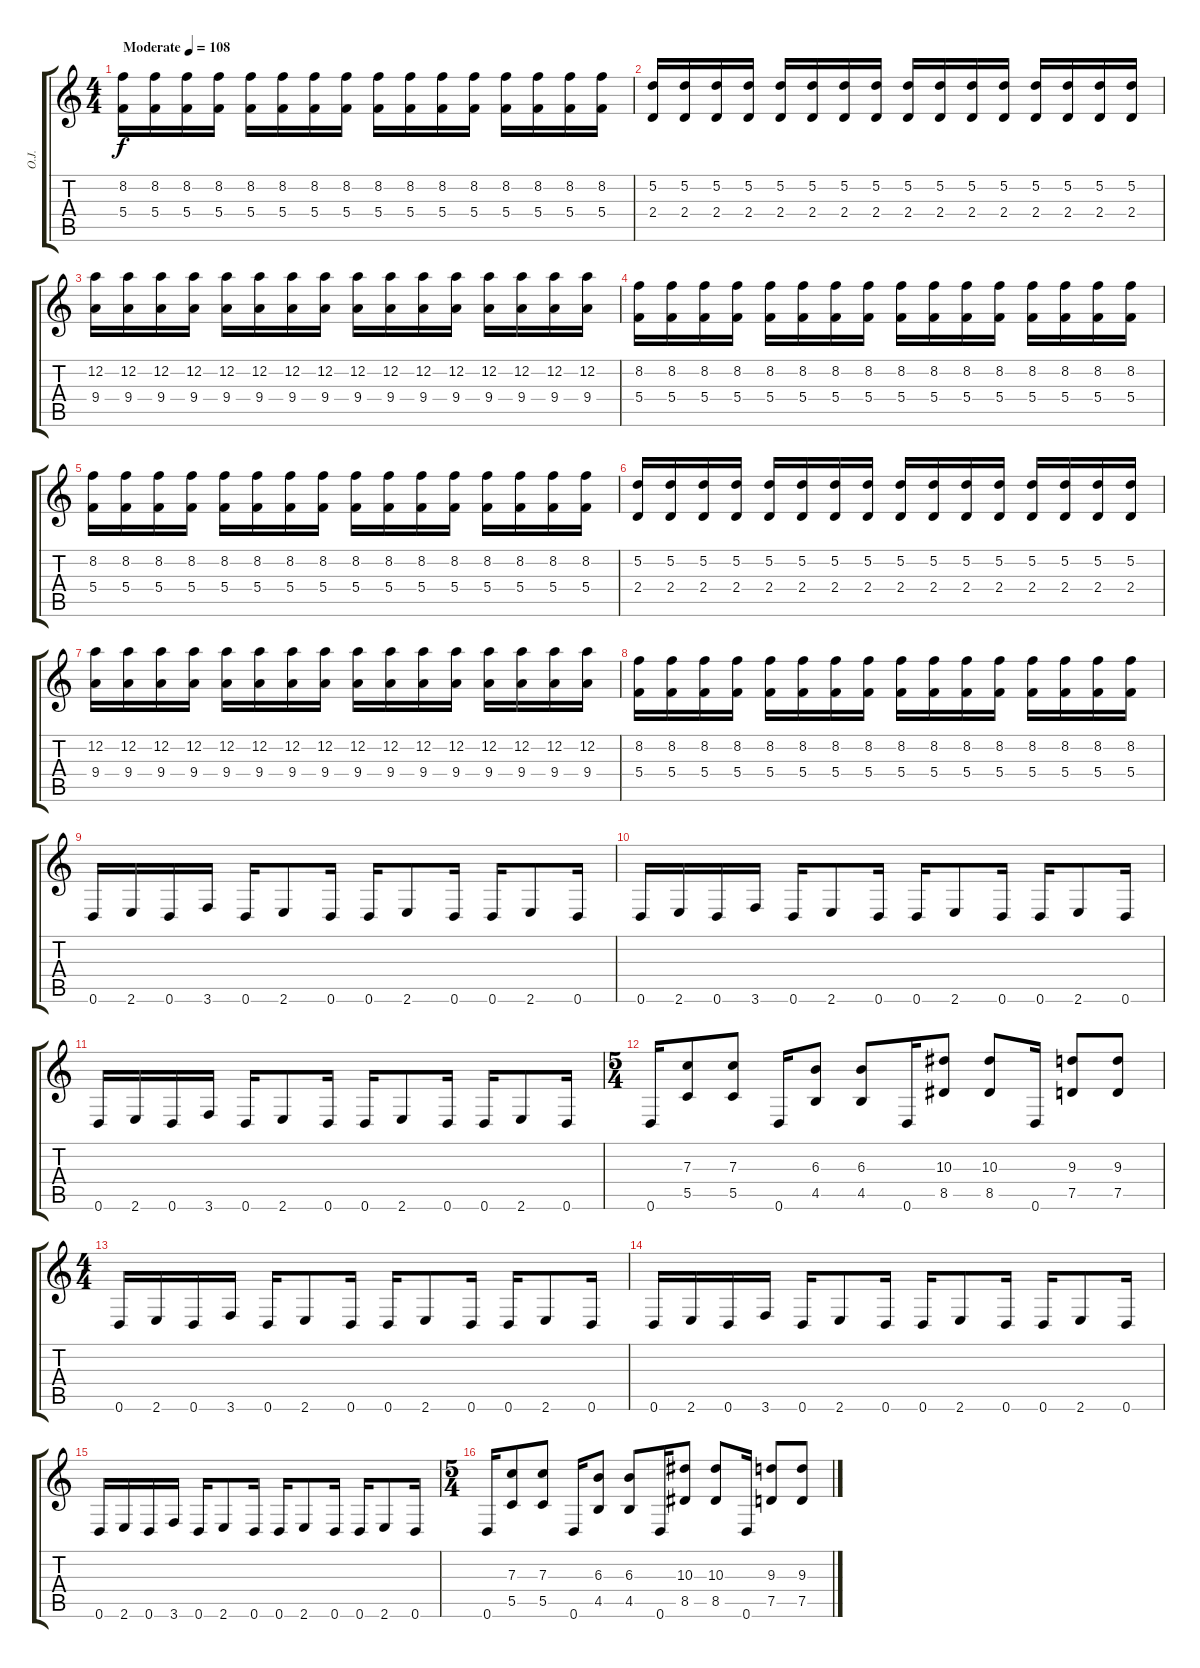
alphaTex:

\track ("O.J." "O.J.") {instrument distortionguitar}
\staff {score tabs}
\tuning (D4 A3 F3 C3 G2 D2) {hide}
\ts (4 4)
\tempo (108 "Moderate")
\clef g2
\ks c
(8.2 5.4).16{dy f instrument distortionguitar} (8.2 5.4).16 (8.2 5.4).16 (8.2 5.4).16 (8.2 5.4).16 (8.2 5.4).16 (8.2 5.4).16 (8.2 5.4).16 (8.2 5.4).16 (8.2 5.4).16 (8.2 5.4).16 (8.2 5.4).16 (8.2 5.4).16 (8.2 5.4).16 (8.2 5.4).16 (8.2 5.4).16 |
(5.2 2.4).16 (5.2 2.4).16 (5.2 2.4).16 (5.2 2.4).16 (5.2 2.4).16 (5.2 2.4).16 (5.2 2.4).16 (5.2 2.4).16 (5.2 2.4).16 (5.2 2.4).16 (5.2 2.4).16 (5.2 2.4).16 (5.2 2.4).16 (5.2 2.4).16 (5.2 2.4).16 (5.2 2.4).16 |
(12.2 9.4).16 (12.2 9.4).16 (12.2 9.4).16 (12.2 9.4).16 (12.2 9.4).16 (12.2 9.4).16 (12.2 9.4).16 (12.2 9.4).16 (12.2 9.4).16 (12.2 9.4).16 (12.2 9.4).16 (12.2 9.4).16 (12.2 9.4).16 (12.2 9.4).16 (12.2 9.4).16 (12.2 9.4).16 |
(8.2 5.4).16 (8.2 5.4).16 (8.2 5.4).16 (8.2 5.4).16 (8.2 5.4).16 (8.2 5.4).16 (8.2 5.4).16 (8.2 5.4).16 (8.2 5.4).16 (8.2 5.4).16 (8.2 5.4).16 (8.2 5.4).16 (8.2 5.4).16 (8.2 5.4).16 (8.2 5.4).16 (8.2 5.4).16 |
(8.2 5.4).16 (8.2 5.4).16 (8.2 5.4).16 (8.2 5.4).16 (8.2 5.4).16 (8.2 5.4).16 (8.2 5.4).16 (8.2 5.4).16 (8.2 5.4).16 (8.2 5.4).16 (8.2 5.4).16 (8.2 5.4).16 (8.2 5.4).16 (8.2 5.4).16 (8.2 5.4).16 (8.2 5.4).16 |
(5.2 2.4).16 (5.2 2.4).16 (5.2 2.4).16 (5.2 2.4).16 (5.2 2.4).16 (5.2 2.4).16 (5.2 2.4).16 (5.2 2.4).16 (5.2 2.4).16 (5.2 2.4).16 (5.2 2.4).16 (5.2 2.4).16 (5.2 2.4).16 (5.2 2.4).16 (5.2 2.4).16 (5.2 2.4).16 |
(12.2 9.4).16 (12.2 9.4).16 (12.2 9.4).16 (12.2 9.4).16 (12.2 9.4).16 (12.2 9.4).16 (12.2 9.4).16 (12.2 9.4).16 (12.2 9.4).16 (12.2 9.4).16 (12.2 9.4).16 (12.2 9.4).16 (12.2 9.4).16 (12.2 9.4).16 (12.2 9.4).16 (12.2 9.4).16 |
(8.2 5.4).16 (8.2 5.4).16 (8.2 5.4).16 (8.2 5.4).16 (8.2 5.4).16 (8.2 5.4).16 (8.2 5.4).16 (8.2 5.4).16 (8.2 5.4).16 (8.2 5.4).16 (8.2 5.4).16 (8.2 5.4).16 (8.2 5.4).16 (8.2 5.4).16 (8.2 5.4).16 (8.2 5.4).16 |
0.6.16 2.6.16 0.6.16 3.6.16 0.6.16 2.6.8 0.6.16 0.6.16 2.6.8 0.6.16 0.6.16 2.6.8 0.6.16 |
0.6.16 2.6.16 0.6.16 3.6.16 0.6.16 2.6.8 0.6.16 0.6.16 2.6.8 0.6.16 0.6.16 2.6.8 0.6.16 |
0.6.16 2.6.16 0.6.16 3.6.16 0.6.16 2.6.8 0.6.16 0.6.16 2.6.8 0.6.16 0.6.16 2.6.8 0.6.16 |
\ts (5 4)
0.6.16 (7.3 5.5).8 (7.3 5.5).8 0.6.16 (6.3 4.5).8 (6.3 4.5).8 0.6.16 (10.3 8.5).8 (10.3 8.5).8 0.6.16 (9.3 7.5).8 (9.3 7.5).8 |
\ts (4 4)
0.6.16 2.6.16 0.6.16 3.6.16 0.6.16 2.6.8 0.6.16 0.6.16 2.6.8 0.6.16 0.6.16 2.6.8 0.6.16 |
0.6.16 2.6.16 0.6.16 3.6.16 0.6.16 2.6.8 0.6.16 0.6.16 2.6.8 0.6.16 0.6.16 2.6.8 0.6.16 |
0.6.16 2.6.16 0.6.16 3.6.16 0.6.16 2.6.8 0.6.16 0.6.16 2.6.8 0.6.16 0.6.16 2.6.8 0.6.16 |
\ts (5 4)
0.6.16 (7.3 5.5).8 (7.3 5.5).8 0.6.16 (6.3 4.5).8 (6.3 4.5).8 0.6.16 (10.3 8.5).8 (10.3 8.5).8 0.6.16 (9.3 7.5).8 (9.3 7.5).8
